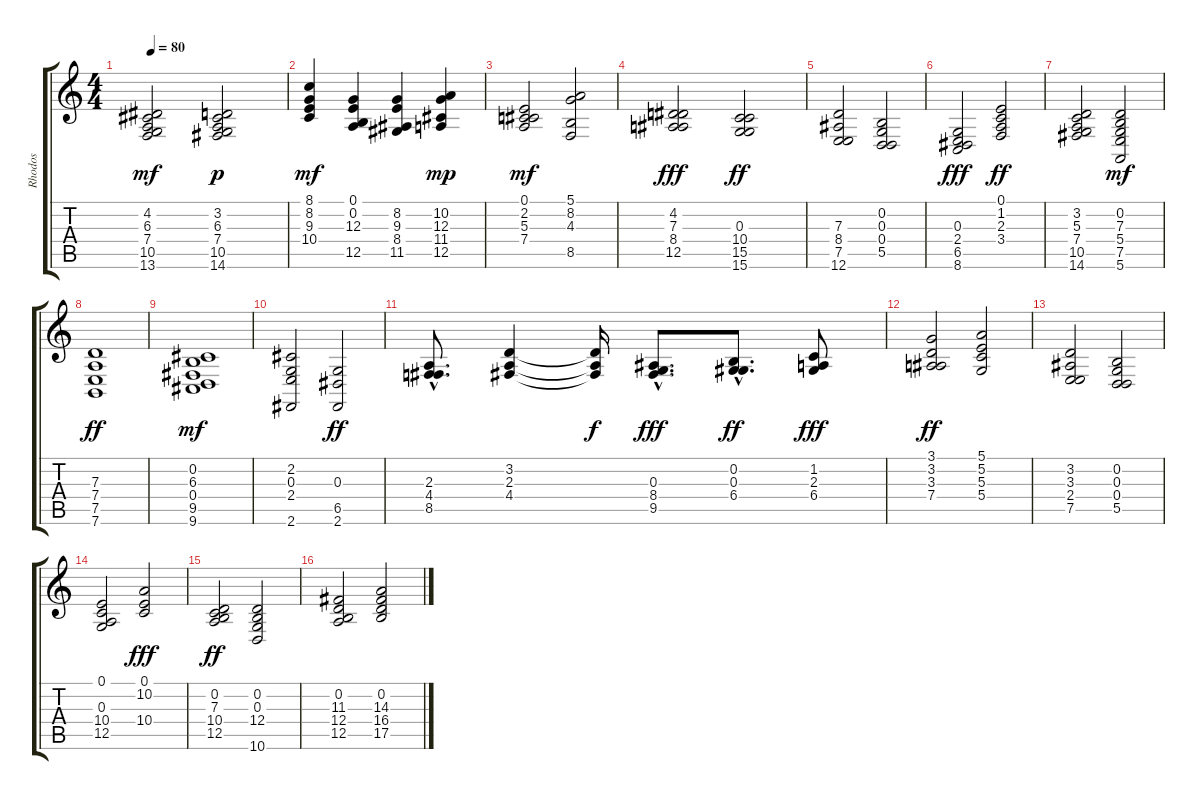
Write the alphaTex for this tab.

\track ("Rhodos" "Rhodos") {instrument electricpiano1}
\staff {score tabs}
\tuning (E4 B3 G3 D3 A2 E2) {hide}
\ts (4 4)
\tempo 80
\clef g2
\ks c
(4.2 6.3 7.4 10.5 13.6).2{dy mf} (3.2 6.3 7.4 10.5 14.6).2{dy p} |
(8.1 8.2 9.3 10.4).4{dy mf} (0.1 0.2 12.3 12.5).4 (8.2 9.3 8.4 11.5).4 (10.2 12.3 11.4 12.5).4{dy mp} |
(0.1 2.2 5.3 7.4).2{dy mf} (5.1 8.2 4.3 8.5).2 |
(4.2 7.3 8.4 12.5).2{dy fff} (0.3 10.4 15.5 15.6).2{dy ff} |
(7.3 8.4 7.5 12.6).2 (0.2 0.3 0.4 5.5).2 |
(0.3 2.4 6.5 8.6).2{dy fff} (0.1 1.2 2.3 3.4).2{dy ff} |
(3.2 5.3 7.4 10.5 14.6).2 (0.2 7.3 5.4 7.5 5.6).2{dy mf} |
(7.3 7.4 7.5 7.6).1{dy ff} |
(0.2 6.3 0.4 9.5 9.6).1{dy mf} |
(2.2 0.3 2.4 2.6).2 (0.3 6.5 2.6).2{dy ff} |
(2.3{hac} 4.4{hac} 8.5{hac}).8{d} (3.2 2.3 4.4).4 (3.2{t} 2.3{t} 4.4{t}).16{dy f} (0.3{hac} 8.4{hac} 9.5{hac}).8{d dy fff} (0.2{hac} 0.3{hac} 6.4{hac}).8{d dy ff} (1.2 2.3 6.4).8{dy fff} |
(3.1 3.2 3.3 7.4).2{dy ff} (5.1 5.2 5.3 5.4).2 |
(3.2 3.3 2.4 7.5).2 (0.2 0.3 0.4 5.5).2 |
(0.1 0.3 10.4 12.5).2 (0.1 10.2 10.4).2{dy fff} |
(0.2 7.3 10.4 12.5).2{dy ff} (0.2 0.3 12.4 10.6).2 |
(0.2 11.3 12.4 12.5).2 (0.2 14.3 16.4 17.5).2
